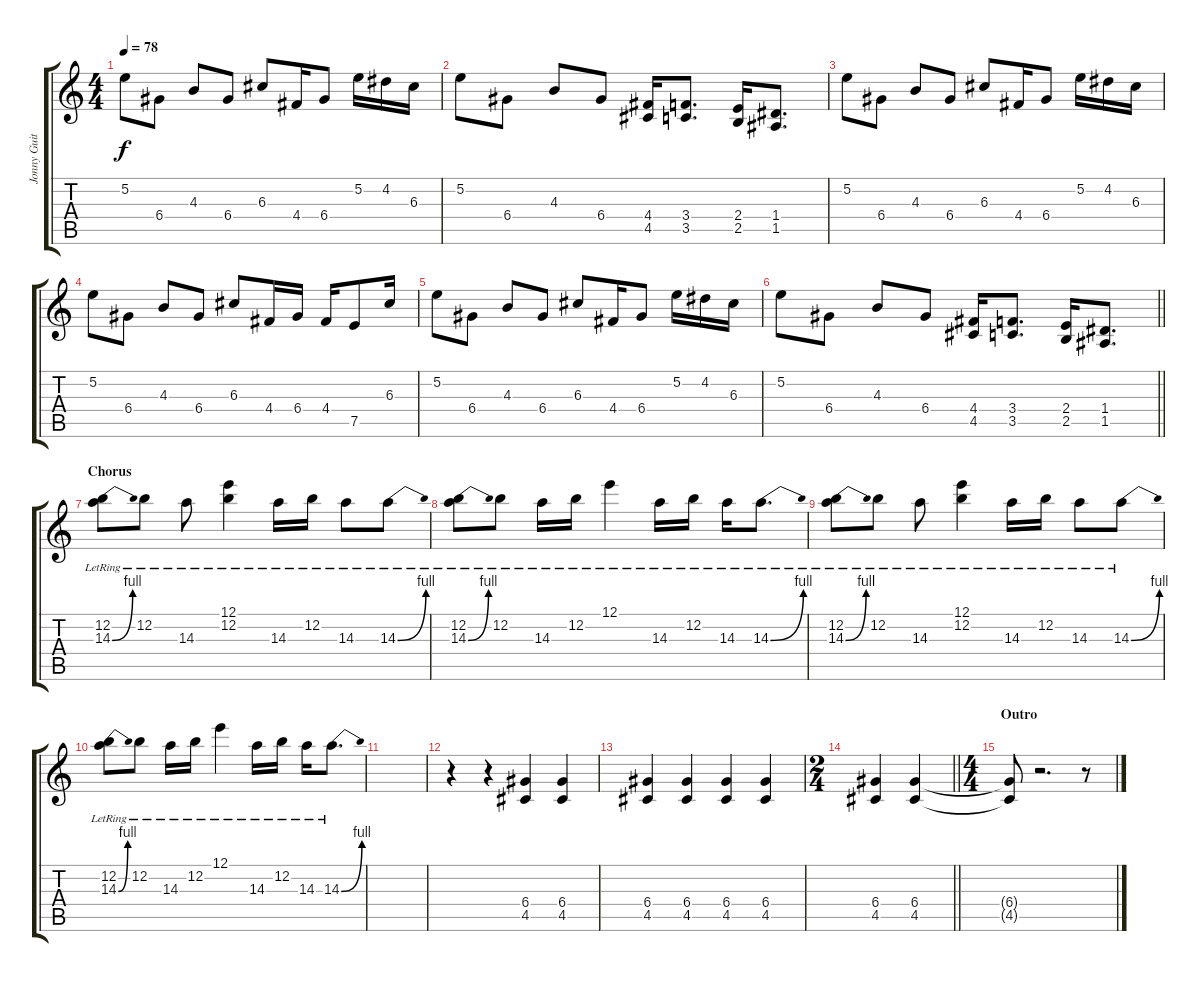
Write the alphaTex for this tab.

\track ("Jonny Guitar" "Jonny Guit") {instrument electricguitarjazz}
\staff {score tabs}
\tuning (E4 B3 G3 D3 A2 E2) {hide}
\ts (4 4)
\tempo 78
\clef g2
\ks c
5.2.8{dy f} 6.4.8 4.3.8 6.4.8 6.3.8 4.4.16 6.4.8 5.2.16 4.2.16 6.3.16 |
5.2.8 6.4.8 4.3.8 6.4.8 (4.4 4.5).16 (3.4 3.5).8{d} (2.4 2.5).16 (1.4 1.5).8{d} |
5.2.8 6.4.8 4.3.8 6.4.8 6.3.8 4.4.16 6.4.8 5.2.16 4.2.16 6.3.16 |
5.2.8 6.4.8 4.3.8 6.4.8 6.3.8 4.4.16 6.4.16 4.4.16 7.5.8 6.3.16 |
5.2.8 6.4.8 4.3.8 6.4.8 6.3.8 4.4.16 6.4.8 5.2.16 4.2.16 6.3.16 |
\barLineRight lightlight
5.2.8 6.4.8 4.3.8 6.4.8 (4.4 4.5).16 (3.4 3.5).8{d} (2.4 2.5).16 (1.4 1.5).8{d} |
\section ("" "Chorus")
(12.2{lr} 14.3{be (bend 0 0 60 4) lr}).8{volume 5} 12.2{lr}.8 14.3{lr}.8 (12.1{lr} 12.2{lr}).4 14.3{lr}.16 12.2{lr}.16 14.3{lr}.8 14.3{be (bend 0 0 60 4) lr}.8 |
(12.2{lr} 14.3{be (bend 0 0 60 4) lr}).8 12.2{lr}.8 14.3{lr}.16 12.2{lr}.16 12.1{lr}.4 14.3{lr}.16 12.2{lr}.16 14.3{lr}.16 14.3{be (bend 0 0 60 4) lr}.8{d} |
(12.2{lr} 14.3{be (bend 0 0 60 4) lr}).8 12.2{lr}.8 14.3{lr}.8 (12.1{lr} 12.2{lr}).4 14.3{lr}.16 12.2{lr}.16 14.3{lr}.8 14.3{be (bend 0 0 60 4) lr}.8 |
(12.2{lr} 14.3{be (bend 0 0 60 4) lr}).8 12.2{lr}.8 14.3{lr}.16 12.2{lr}.16 12.1{lr}.4 14.3{lr}.16 12.2{lr}.16 14.3{lr}.16 14.3{be (bend 0 0 60 4) lr}.8{d} |
|
r.4 r.4 (6.4 4.5).4 (6.4 4.5).4 |
(6.4 4.5).4 (6.4 4.5).4 (6.4 4.5).4 (6.4 4.5).4 |
\ts (2 4)
\barLineRight lightlight
(6.4 4.5).4 (6.4 4.5).4 |
\ts (4 4)
\section ("" "Outro")
(6.4{t} 4.5{t}).8 r.2{d} r.8
